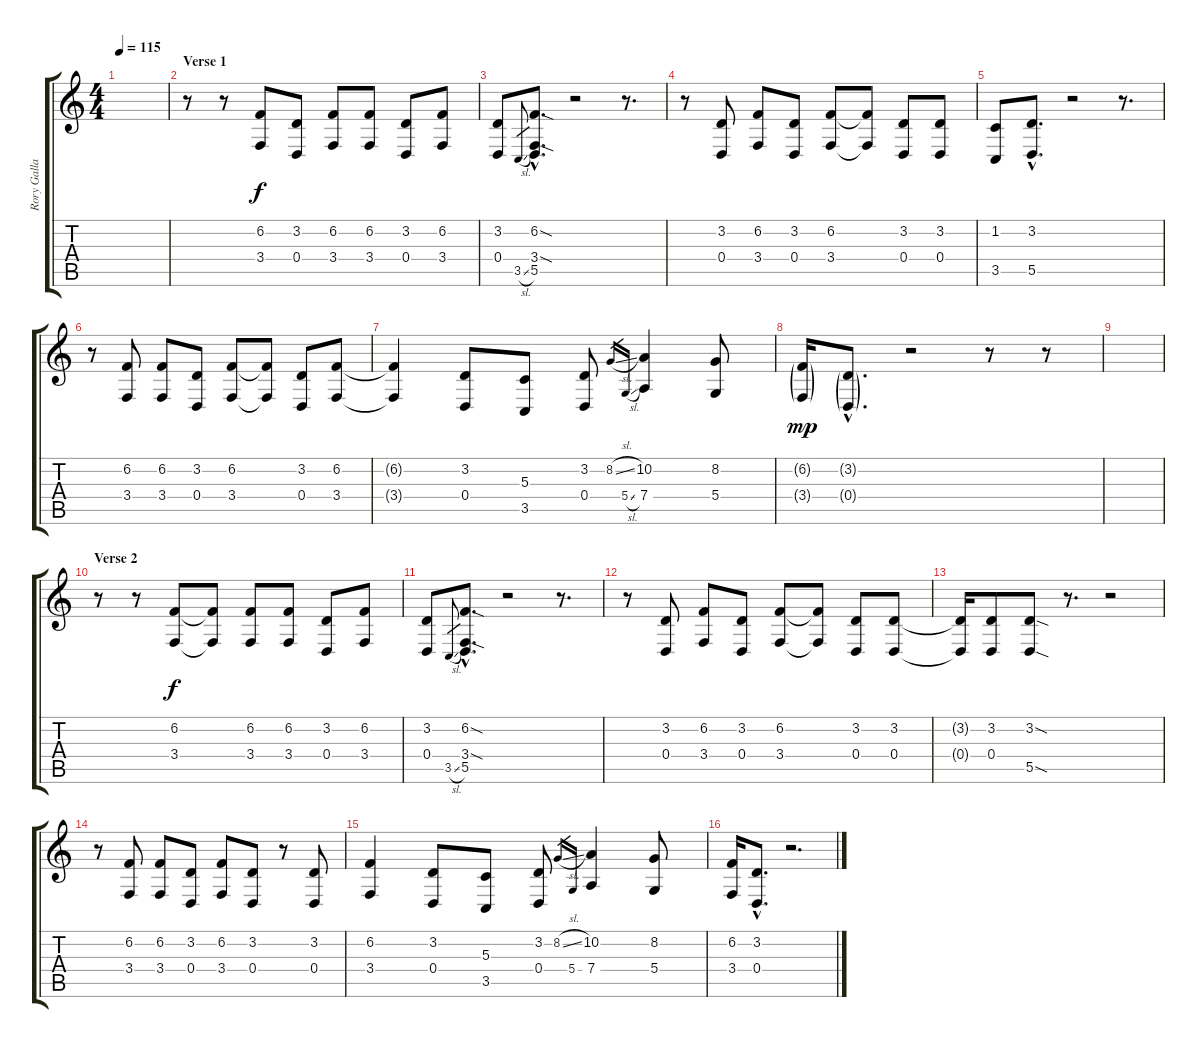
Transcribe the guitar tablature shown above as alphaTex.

\track ("Rory Gallagher Vocals" "Rory Galla") {instrument viola}
\staff {score tabs}
\tuning (E4 B3 G3 D3 A2 E2) {hide}
\ts (4 4)
\tempo 115
\clef g2
\ks c
|
\section ("" "Verse 1")
r.8 r.8 (6.2 3.4).8 (3.2 0.4).8 (6.2 3.4).8 (6.2 3.4).8 (3.2 0.4).8 (6.2 3.4).8 |
(3.2 0.4).8 3.5{sl}.8{gr} (6.2{sod hac} 3.4{sod hac} 5.5{hac}).8{d} r.2 r.8{d} |
r.8 (3.2 0.4).8 (6.2 3.4).8 (3.2 0.4).8 (6.2 3.4).8 (6.2{t} 3.4{t}).8 (3.2 0.4).8 (3.2 0.4).8 |
(1.2 3.5).8 (3.2{hac} 5.5{hac}).8{d} r.2 r.8{d} |
r.8 (6.2 3.4).8 (6.2 3.4).8 (3.2 0.4).8 (6.2 3.4).8 (6.2{t} 3.4{t}).8 (3.2 0.4).8 (6.2 3.4).8 |
(6.2{t} 3.4{t}).4 (3.2 0.4).8 (5.3 3.5).8 (3.2 0.4).8 8.2{sl}.16{gr} 5.4{sl}.16{gr} (10.2 7.4).4 (8.2 5.4).8 |
(6.2{g} 3.4{g}).16{dy mp} (3.2{g hac} 0.4{g hac}).8{d} r.2 r.8 r.8 |
|
\section ("" "Verse 2 ")
r.8 r.8 (6.2 3.4).8{dy f} (6.2{t} 3.4{t}).8 (6.2 3.4).8 (6.2 3.4).8 (3.2 0.4).8 (6.2 3.4).8 |
(3.2 0.4).8 3.5{sl}.8{gr} (6.2{sod hac} 3.4{sod hac} 5.5{hac}).8{d} r.2 r.8{d} |
r.8 (3.2 0.4).8 (6.2 3.4).8 (3.2 0.4).8 (6.2 3.4).8 (6.2{t} 3.4{t}).8 (3.2 0.4).8 (3.2 0.4).8 |
(3.2{t} 0.4{t}).16 (3.2 0.4).8 (3.2{sod} 5.5{sod}).8 r.8{d} r.2 |
r.8 (6.2 3.4).8 (6.2 3.4).8 (3.2 0.4).8 (6.2 3.4).8 (3.2 0.4).8 r.8 (3.2 0.4).8 |
(6.2 3.4).4 (3.2 0.4).8 (5.3 3.5).8 (3.2 0.4).8 8.2{sl}.16{gr} 5.4.16{gr} (10.2 7.4).4 (8.2 5.4).8 |
(6.2 3.4).16 (3.2{hac} 0.4{hac}).8{d} r.2{d}
